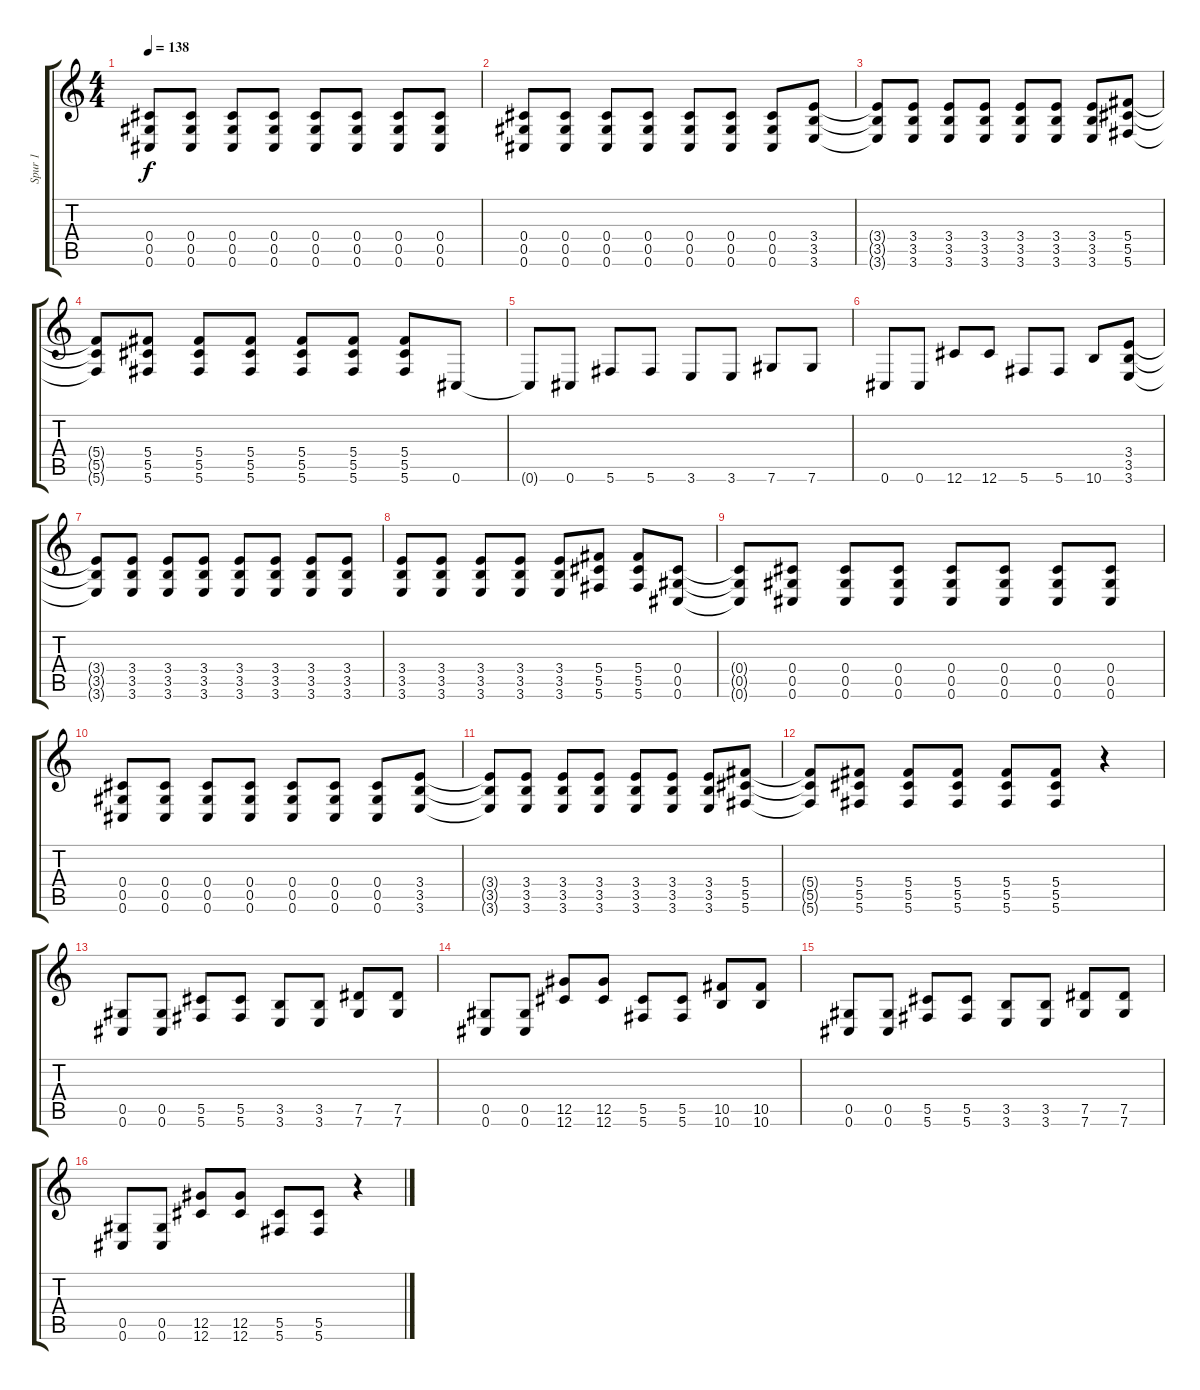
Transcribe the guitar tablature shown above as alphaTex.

\track ("Spur 1" "Spur 1") {instrument electricguitarjazz}
\staff {score tabs}
\tuning (Eb4 Bb3 Gb3 Db3 Ab2 Db2) {hide}
\ts (4 4)
\tempo 138
\clef g2
\ks c
(0.4{t} 0.5{t} 0.6{t}).8{dy f} (0.4 0.5 0.6).8 (0.4 0.5 0.6).8 (0.4 0.5 0.6).8 (0.4 0.5 0.6).8 (0.4 0.5 0.6).8 (0.4 0.5 0.6).8 (0.4 0.5 0.6).8 |
(0.4 0.5 0.6).8 (0.4 0.5 0.6).8 (0.4 0.5 0.6).8 (0.4 0.5 0.6).8 (0.4 0.5 0.6).8 (0.4 0.5 0.6).8 (0.4 0.5 0.6).8 (3.4 3.5 3.6).8 |
(3.4{t} 3.5{t} 3.6{t}).8 (3.4 3.5 3.6).8 (3.4 3.5 3.6).8 (3.4 3.5 3.6).8 (3.4 3.5 3.6).8 (3.4 3.5 3.6).8 (3.4 3.5 3.6).8 (5.4 5.5 5.6).8 |
(5.4{t} 5.5{t} 5.6{t}).8 (5.4 5.5 5.6).8 (5.4 5.5 5.6).8 (5.4 5.5 5.6).8 (5.4 5.5 5.6).8 (5.4 5.5 5.6).8 (5.4 5.5 5.6).8 0.6.8 |
0.6{t}.8 0.6.8 5.6.8 5.6.8 3.6.8 3.6.8 7.6.8 7.6.8 |
0.6.8 0.6.8 12.6.8 12.6.8 5.6.8 5.6.8 10.6.8 (3.4 3.5 3.6).8 |
(3.4{t} 3.5{t} 3.6{t}).8 (3.4 3.5 3.6).8 (3.4 3.5 3.6).8 (3.4 3.5 3.6).8 (3.4 3.5 3.6).8 (3.4 3.5 3.6).8 (3.4 3.5 3.6).8 (3.4 3.5 3.6).8 |
(3.4 3.5 3.6).8 (3.4 3.5 3.6).8 (3.4 3.5 3.6).8 (3.4 3.5 3.6).8 (3.4 3.5 3.6).8 (5.4 5.5 5.6).8 (5.4 5.5 5.6).8 (0.4 0.5 0.6).8 |
(0.4{t} 0.5{t} 0.6{t}).8 (0.4 0.5 0.6).8 (0.4 0.5 0.6).8 (0.4 0.5 0.6).8 (0.4 0.5 0.6).8 (0.4 0.5 0.6).8 (0.4 0.5 0.6).8 (0.4 0.5 0.6).8 |
(0.4 0.5 0.6).8 (0.4 0.5 0.6).8 (0.4 0.5 0.6).8 (0.4 0.5 0.6).8 (0.4 0.5 0.6).8 (0.4 0.5 0.6).8 (0.4 0.5 0.6).8 (3.4 3.5 3.6).8 |
(3.4{t} 3.5{t} 3.6{t}).8 (3.4 3.5 3.6).8 (3.4 3.5 3.6).8 (3.4 3.5 3.6).8 (3.4 3.5 3.6).8 (3.4 3.5 3.6).8 (3.4 3.5 3.6).8 (5.4 5.5 5.6).8 |
(5.4{t} 5.5{t} 5.6{t}).8 (5.4 5.5 5.6).8 (5.4 5.5 5.6).8 (5.4 5.5 5.6).8 (5.4 5.5 5.6).8 (5.4 5.5 5.6).8 r.4 |
(0.5 0.6).8 (0.5 0.6).8 (5.5 5.6).8 (5.5 5.6).8 (3.5 3.6).8 (3.5 3.6).8 (7.5 7.6).8 (7.5 7.6).8 |
(0.5 0.6).8 (0.5 0.6).8 (12.5 12.6).8 (12.5 12.6).8 (5.5 5.6).8 (5.5 5.6).8 (10.5 10.6).8 (10.5 10.6).8 |
(0.5 0.6).8 (0.5 0.6).8 (5.5 5.6).8 (5.5 5.6).8 (3.5 3.6).8 (3.5 3.6).8 (7.5 7.6).8 (7.5 7.6).8 |
(0.5 0.6).8 (0.5 0.6).8 (12.5 12.6).8 (12.5 12.6).8 (5.5 5.6).8 (5.5 5.6).8 r.4
